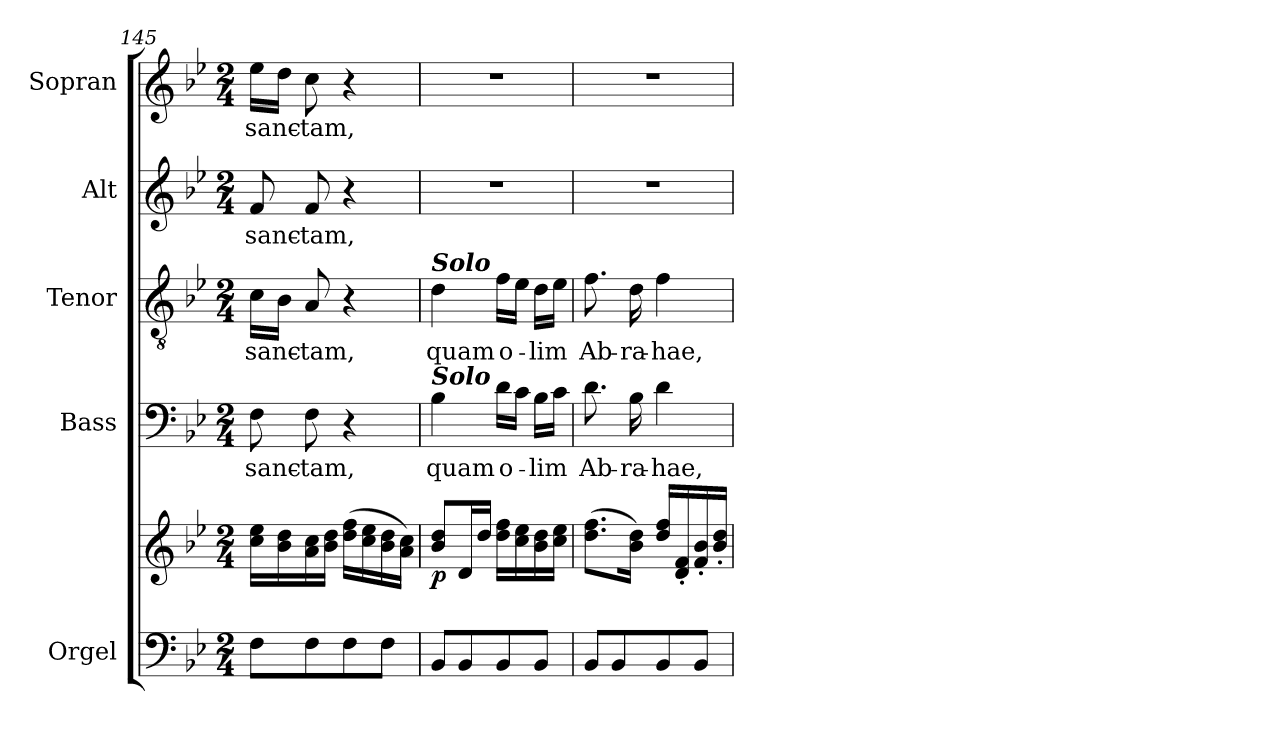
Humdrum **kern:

**kern	**kern	**dynam	**kern	**text	**kern	**text	**kern	**text	**kern	**text
*part5	*part5	*part5	*part4	*part4	*part3	*part3	*part2	*part2	*part1	*part1
*staff6	*staff5	*staff5/6	*staff4	*staff4	*staff3	*staff3	*staff2	*staff2	*staff1	*staff1
*I"Orgel	*	*	*I"Bass	*	*I"Tenor	*	*I"Alt	*	*I"Sopran	*
*I'Org.	*	*	*I'B.	*	*I'T.	*	*I'A.	*	*I'S.	*
*clefF4	*clefG2	*	*clefF4	*	*clefGv2	*	*clefG2	*	*clefG2	*
*k[b-e-]	*k[b-e-]	*	*k[b-e-]	*	*k[b-e-]	*	*k[b-e-]	*	*k[b-e-]	*
*B-:	*B-:	*	*B-:	*	*B-:	*	*B-:	*	*B-:	*
*M2/4	*M2/4	*	*M2/4	*	*M2/4	*	*M2/4	*	*M2/4	*
=145	=145	=145	=145	=145	=145	=145	=145	=145	=145	=145
!	!	!	!	!LO:LY:b	!	!LO:LY:b	!	!LO:LY:b	!	!LO:LY:b
8F\L	16cc\ 16ee-\LL	.	8F\	sanc-	16c\LL	sanc-	8f/	sanc-	16ee-\LL	sanc-
.	16b-\ 16dd\	.	.	.	16B-\JJ	.	.	.	16dd\JJ	.
!	!	!	!	!LO:LY:b	!	!LO:LY:b	!	!LO:LY:b	!	!LO:LY:b
8F\	16a\ 16cc\	.	8F\	-tam,	8A/	-tam,	8f/	-tam,	8cc\	-tam,
.	16b-\ 16dd\JJ	.	.	.	.	.	.	.	.	.
8F\	(>16dd\ 16ff\LL	.	4r	.	4r	.	4r	.	4r	.
.	16cc\ 16ee-\	.	.	.	.	.	.	.	.	.
8F\J	16b-\ 16dd\	.	.	.	.	.	.	.	.	.
.	16a\ 16cc\JJ)	.	.	.	.	.	.	.	.	.
=146	=146	=146	=146	=146	=146	=146	=146	=146	=146	=146
!	!	!	!	!	!LO:TX:a:Bi:t=Solo	!	!	!	!	!
!	!	!	!LO:TX:a:Bi:t=Solo	!	!	!	!	!	!	!
!	!	!LO:DY:b	!	!LO:LY:b	!	!LO:LY:b	!	!	!	!
8BB-/L	8b-/ 8dd/L	p	4B-\	quam	4d\	quam	2r	.	2r	.
8BB-/	16d/L	.	.	.	.	.	.	.	.	.
.	16dd/JJ	.	.	.	.	.	.	.	.	.
!	!	!	!	!LO:LY:b	!	!LO:LY:b	!	!	!	!
8BB-/	16dd\ 16ff\LL	.	16d\LL	o-	16f\LL	o-	.	.	.	.
.	16cc\ 16ee-\	.	16c\JJ	.	16e-\JJ	.	.	.	.	.
!	!	!	!	!LO:LY:b	!	!LO:LY:b	!	!	!	!
8BB-/J	16b-\ 16dd\	.	16B-\LL	-lim	16d\LL	-lim	.	.	.	.
.	16cc\ 16ee-\JJ	.	16c\JJ	.	16e-\JJ	.	.	.	.	.
=147	=147	=147	=147	=147	=147	=147	=147	=147	=147	=147
!	!	!	!	!LO:LY:b	!	!LO:LY:b	!	!	!	!
8BB-/L	(>8.dd\ 8.ff\L	.	8.d\	Ab-	8.f\	Ab-	2r	.	2r	.
8BB-/	.	.	.	.	.	.	.	.	.	.
!	!	!	!	!LO:LY:b	!	!LO:LY:b	!	!	!	!
.	16b-\ 16dd\Jk)	.	16B-\	-ra-	16d\	-ra-	.	.	.	.
!	!	!	!	!LO:LY:b	!	!LO:LY:b	!	!	!	!
8BB-/	16dd/ 16ff/LL	.	4d\	-hae,	4f\	-hae,	.	.	.	.
.	16d/'< 16f/'<	.	.	.	.	.	.	.	.	.
8BB-/J	16f/'< 16b-/'<	.	.	.	.	.	.	.	.	.
.	16b-/'< 16dd/'<JJ	.	.	.	.	.	.	.	.	.
=	=	=	=	=	=	=	=	=	=	=
*-	*-	*-	*-	*-	*-	*-	*-	*-	*-	*-
